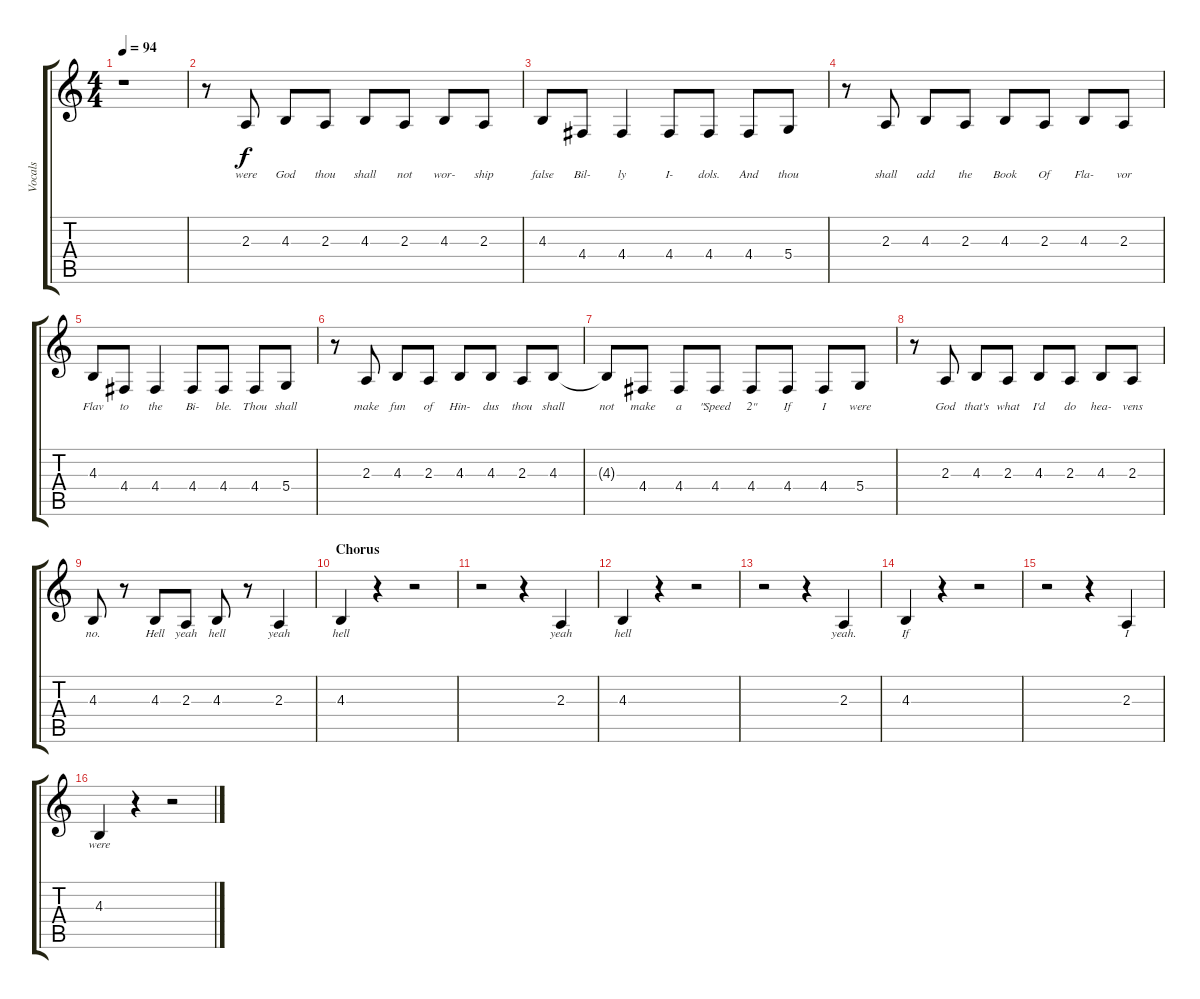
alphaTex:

\track ("Vocals" "Vocals") {instrument clarinet}
\staff {score tabs}
\tuning (E4 B3 G3 D3 A2 E2) {hide}
\ts (4 4)
\tempo 94
\clef g2
\ks c
r.1{dy f} |
r.8 2.3.8{lyrics (0 "were") lyrics (1 "") lyrics (2 "") lyrics (3 "") lyrics (4 "")} 4.3.8{lyrics (0 "God") lyrics (1 "") lyrics (2 "") lyrics (3 "") lyrics (4 "")} 2.3.8{lyrics (0 "thou") lyrics (1 "") lyrics (2 "") lyrics (3 "") lyrics (4 "")} 4.3.8{lyrics (0 "shall") lyrics (1 "") lyrics (2 "") lyrics (3 "") lyrics (4 "")} 2.3.8{lyrics (0 "not") lyrics (1 "") lyrics (2 "") lyrics (3 "") lyrics (4 "")} 4.3.8{lyrics (0 "wor-") lyrics (1 "") lyrics (2 "") lyrics (3 "") lyrics (4 "")} 2.3.8{lyrics (0 "ship") lyrics (1 "") lyrics (2 "") lyrics (3 "") lyrics (4 "")} |
4.3.8{lyrics (0 "false") lyrics (1 "") lyrics (2 "") lyrics (3 "") lyrics (4 "")} 4.4.8{lyrics (0 "Bil-") lyrics (1 "") lyrics (2 "") lyrics (3 "") lyrics (4 "")} 4.4.4{lyrics (0 "ly") lyrics (1 "") lyrics (2 "") lyrics (3 "") lyrics (4 "")} 4.4.8{lyrics (0 "I-") lyrics (1 "") lyrics (2 "") lyrics (3 "") lyrics (4 "")} 4.4.8{lyrics (0 "dols.") lyrics (1 "") lyrics (2 "") lyrics (3 "") lyrics (4 "")} 4.4.8{lyrics (0 "And") lyrics (1 "") lyrics (2 "") lyrics (3 "") lyrics (4 "")} 5.4.8{lyrics (0 "thou") lyrics (1 "") lyrics (2 "") lyrics (3 "") lyrics (4 "")} |
r.8 2.3.8{lyrics (0 "shall") lyrics (1 "") lyrics (2 "") lyrics (3 "") lyrics (4 "")} 4.3.8{lyrics (0 "add") lyrics (1 "") lyrics (2 "") lyrics (3 "") lyrics (4 "")} 2.3.8{lyrics (0 "the") lyrics (1 "") lyrics (2 "") lyrics (3 "") lyrics (4 "")} 4.3.8{lyrics (0 "Book") lyrics (1 "") lyrics (2 "") lyrics (3 "") lyrics (4 "")} 2.3.8{lyrics (0 "Of") lyrics (1 "") lyrics (2 "") lyrics (3 "") lyrics (4 "")} 4.3.8{lyrics (0 "Fla-") lyrics (1 "") lyrics (2 "") lyrics (3 "") lyrics (4 "")} 2.3.8{lyrics (0 "vor") lyrics (1 "") lyrics (2 "") lyrics (3 "") lyrics (4 "")} |
4.3.8{lyrics (0 "Flav") lyrics (1 "") lyrics (2 "") lyrics (3 "") lyrics (4 "")} 4.4.8{lyrics (0 "to") lyrics (1 "") lyrics (2 "") lyrics (3 "") lyrics (4 "")} 4.4.4{lyrics (0 "the") lyrics (1 "") lyrics (2 "") lyrics (3 "") lyrics (4 "")} 4.4.8{lyrics (0 "Bi-") lyrics (1 "") lyrics (2 "") lyrics (3 "") lyrics (4 "")} 4.4.8{lyrics (0 "ble.") lyrics (1 "") lyrics (2 "") lyrics (3 "") lyrics (4 "")} 4.4.8{lyrics (0 "Thou") lyrics (1 "") lyrics (2 "") lyrics (3 "") lyrics (4 "")} 5.4.8{lyrics (0 "shall") lyrics (1 "") lyrics (2 "") lyrics (3 "") lyrics (4 "")} |
r.8 2.3.8{lyrics (0 "make") lyrics (1 "") lyrics (2 "") lyrics (3 "") lyrics (4 "")} 4.3.8{lyrics (0 "fun") lyrics (1 "") lyrics (2 "") lyrics (3 "") lyrics (4 "")} 2.3.8{lyrics (0 "of") lyrics (1 "") lyrics (2 "") lyrics (3 "") lyrics (4 "")} 4.3.8{lyrics (0 "Hin-") lyrics (1 "") lyrics (2 "") lyrics (3 "") lyrics (4 "")} 4.3.8{lyrics (0 "dus") lyrics (1 "") lyrics (2 "") lyrics (3 "") lyrics (4 "")} 2.3.8{lyrics (0 "thou") lyrics (1 "") lyrics (2 "") lyrics (3 "") lyrics (4 "")} 4.3.8{lyrics (0 "shall") lyrics (1 "") lyrics (2 "") lyrics (3 "") lyrics (4 "")} |
4.3{t}.8{lyrics (0 "not") lyrics (1 "") lyrics (2 "") lyrics (3 "") lyrics (4 "")} 4.4.8{lyrics (0 "make") lyrics (1 "") lyrics (2 "") lyrics (3 "") lyrics (4 "")} 4.4.8{lyrics (0 "a") lyrics (1 "") lyrics (2 "") lyrics (3 "") lyrics (4 "")} 4.4.8{lyrics (0 "\"Speed") lyrics (1 "") lyrics (2 "") lyrics (3 "") lyrics (4 "")} 4.4.8{lyrics (0 "2\"") lyrics (1 "") lyrics (2 "") lyrics (3 "") lyrics (4 "")} 4.4.8{lyrics (0 "If") lyrics (1 "") lyrics (2 "") lyrics (3 "") lyrics (4 "")} 4.4.8{lyrics (0 "I") lyrics (1 "") lyrics (2 "") lyrics (3 "") lyrics (4 "")} 5.4.8{lyrics (0 "were") lyrics (1 "") lyrics (2 "") lyrics (3 "") lyrics (4 "")} |
r.8 2.3.8{lyrics (0 "God") lyrics (1 "") lyrics (2 "") lyrics (3 "") lyrics (4 "")} 4.3.8{lyrics (0 "that's") lyrics (1 "") lyrics (2 "") lyrics (3 "") lyrics (4 "")} 2.3.8{lyrics (0 "what") lyrics (1 "") lyrics (2 "") lyrics (3 "") lyrics (4 "")} 4.3.8{lyrics (0 "I'd") lyrics (1 "") lyrics (2 "") lyrics (3 "") lyrics (4 "")} 2.3.8{lyrics (0 "do") lyrics (1 "") lyrics (2 "") lyrics (3 "") lyrics (4 "")} 4.3.8{lyrics (0 "hea-") lyrics (1 "") lyrics (2 "") lyrics (3 "") lyrics (4 "")} 2.3.8{lyrics (0 "vens") lyrics (1 "") lyrics (2 "") lyrics (3 "") lyrics (4 "")} |
4.3.8{lyrics (0 "no.") lyrics (1 "") lyrics (2 "") lyrics (3 "") lyrics (4 "")} r.8 4.3.8{lyrics (0 "Hell") lyrics (1 "") lyrics (2 "") lyrics (3 "") lyrics (4 "")} 2.3.8{lyrics (0 "yeah") lyrics (1 "") lyrics (2 "") lyrics (3 "") lyrics (4 "")} 4.3.8{lyrics (0 "hell") lyrics (1 "") lyrics (2 "") lyrics (3 "") lyrics (4 "")} r.8 2.3.4{lyrics (0 "yeah") lyrics (1 "") lyrics (2 "") lyrics (3 "") lyrics (4 "")} |
\section ("" "Chorus")
4.3.4{lyrics (0 "hell") lyrics (1 "") lyrics (2 "") lyrics (3 "") lyrics (4 "")} r.4 r.2 |
r.2 r.4 2.3.4{lyrics (0 "yeah") lyrics (1 "") lyrics (2 "") lyrics (3 "") lyrics (4 "")} |
4.3.4{lyrics (0 "hell") lyrics (1 "") lyrics (2 "") lyrics (3 "") lyrics (4 "")} r.4 r.2 |
r.2 r.4 2.3.4{lyrics (0 "yeah.") lyrics (1 "") lyrics (2 "") lyrics (3 "") lyrics (4 "")} |
4.3.4{lyrics (0 "If") lyrics (1 "") lyrics (2 "") lyrics (3 "") lyrics (4 "")} r.4 r.2 |
r.2 r.4 2.3.4{lyrics (0 "I") lyrics (1 "") lyrics (2 "") lyrics (3 "") lyrics (4 "")} |
4.3.4{lyrics (0 "were") lyrics (1 "") lyrics (2 "") lyrics (3 "") lyrics (4 "")} r.4 r.2
